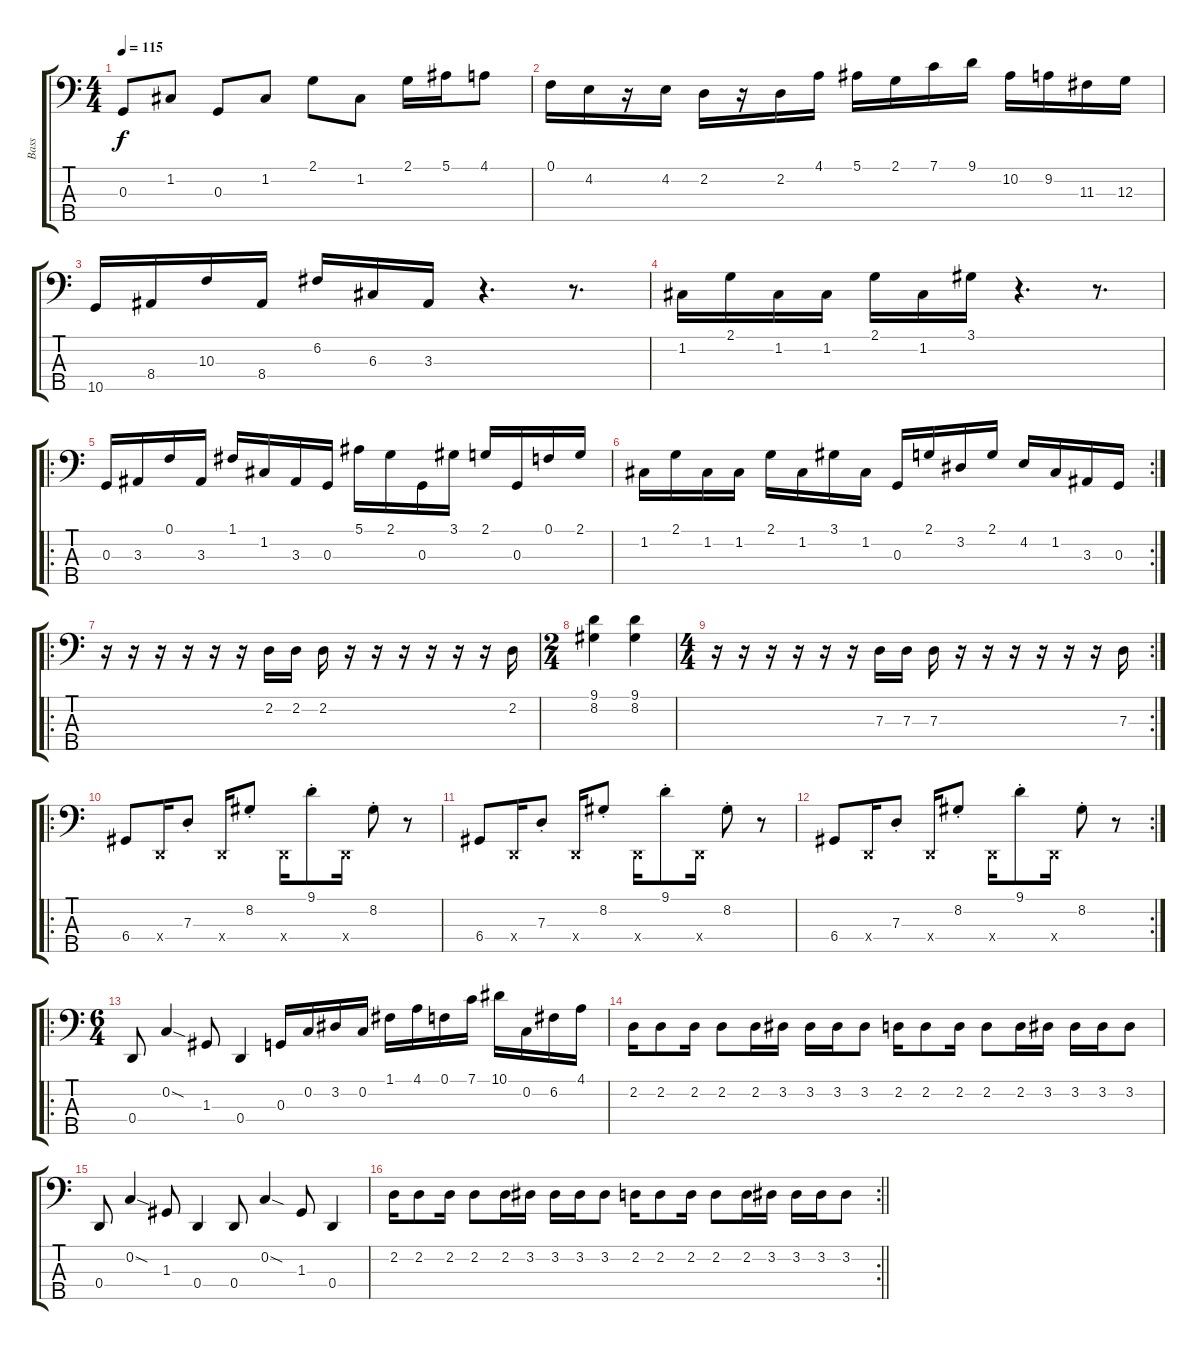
\track ("Bass" "Bass") {instrument electricbassfinger}
\staff {score tabs}
\tuning (F2 C2 G1 D1 A0) {hide}
\ts (4 4)
\tempo 115
\clef f4
\ks c
0.3.8{dy f} 1.2.8 0.3.8 1.2.8 2.1.8 1.2.8 2.1.16 5.1.16 4.1.8 |
0.1.16 4.2.16 r.16 4.2.16 2.2.16 r.16 2.2.16 4.1.16 5.1.16 2.1.16 7.1.16 9.1.16 10.2.16 9.2.16 11.3.16 12.3.16 |
10.5.16 8.4.16 10.3.16 8.4.16 6.2.16 6.3.16 3.3.16 r.4{d} r.8{d} |
1.2.16 2.1.16 1.2.16 1.2.16 2.1.16 1.2.16 3.1.16 r.4{d} r.8{d} |
\ro
0.3.16 3.3.16 0.1.16 3.3.16 1.1.16 1.2.16 3.3.16 0.3.16 5.1.16 2.1.16 0.3.16 3.1.16 2.1.16 0.3.16 0.1.16 2.1.16 |
\rc 2
1.2.16 2.1.16 1.2.16 1.2.16 2.1.16 1.2.16 3.1.16 1.2.16 0.3.16 2.1.16 3.2.16 2.1.16 4.2.16 1.2.16 3.3.16 0.3.16 |
\ro
r.16 r.16 r.16 r.16 r.16 r.16 2.2.16 2.2.16 2.2.16 r.16 r.16 r.16 r.16 r.16 r.16 2.2.16 |
\ts (2 4)
(9.1 8.2).4 (9.1 8.2).4 |
\rc 2
\ts (4 4)
r.16 r.16 r.16 r.16 r.16 r.16 7.3.16 7.3.16 7.3.16 r.16 r.16 r.16 r.16 r.16 r.16 7.3.16 |
\ro
6.4.8{instrument slapbass1} 0.4{x}.16 7.3{st}.8 0.4{x}.16 8.2{st}.8 0.4{x}.16 9.1{st}.8 0.4{x}.16 8.2{st}.8 r.8 |
6.4.8 0.4{x}.16 7.3{st}.8 0.4{x}.16 8.2{st}.8 0.4{x}.16 9.1{st}.8 0.4{x}.16 8.2{st}.8 r.8 |
\rc 2
6.4.8 0.4{x}.16 7.3{st}.8 0.4{x}.16 8.2{st}.8 0.4{x}.16 9.1{st}.8 0.4{x}.16 8.2{st}.8 r.8 |
\ro
\ts (6 4)
0.4.8{instrument electricbassfinger} 0.2{sod}.4 1.3.8 0.4.4 0.3.16 0.2.16 3.2.16 0.2.16 1.1.16 4.1.16 0.1.16 7.1.16 10.1.16 0.2.16 6.2.16 4.1.16 |
2.2.16 2.2.8 2.2.16 2.2.8 2.2.16 3.2.16 3.2.16 3.2.16 3.2.8 2.2.16 2.2.8 2.2.16 2.2.8 2.2.16 3.2.16 3.2.16 3.2.16 3.2.8 |
0.4.8 0.2{sod}.4 1.3.8 0.4.4 0.4.8 0.2{sod}.4 1.3.8 0.4.4 |
\rc 2
\barLineRight lightlight
2.2.16 2.2.8 2.2.16 2.2.8 2.2.16 3.2.16 3.2.16 3.2.16 3.2.8 2.2.16 2.2.8 2.2.16 2.2.8 2.2.16 3.2.16 3.2.16 3.2.16 3.2.8
